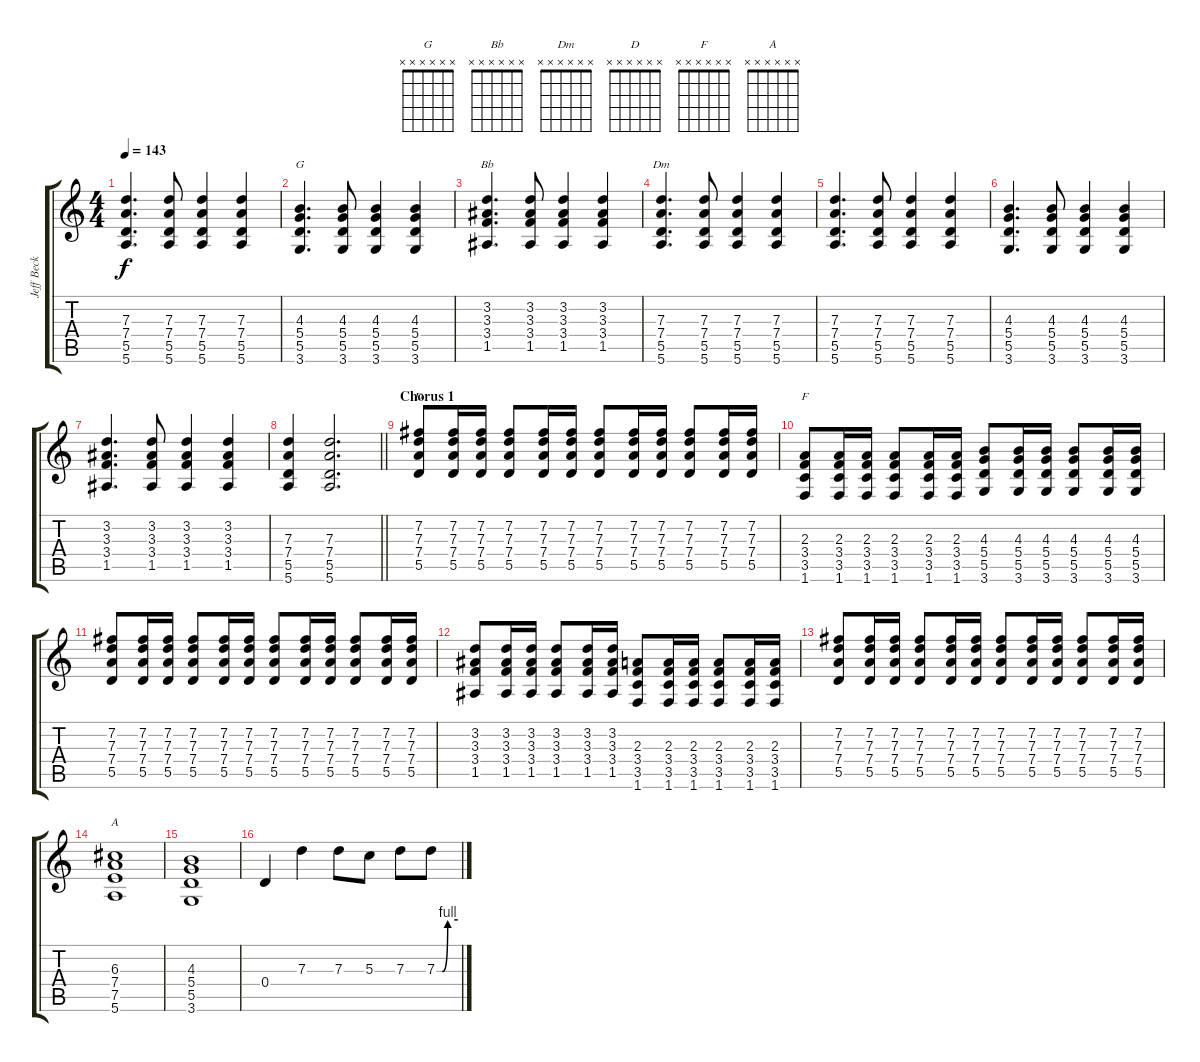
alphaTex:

\track ("Jeff Beck" "Jeff Beck") {instrument overdrivenguitar}
\staff {score tabs}
\tuning (E4 B3 G3 D3 A2 E2) {hide}
\chord ("G" x x x x x x)
\chord ("Bb" x x x x x x)
\chord ("Dm" x x x x x x)
\chord ("D" x x x x x x)
\chord ("F" x x x x x x)
\chord ("A" x x x x x x)
\ts (4 4)
\tempo 143
\clef g2
\ks c
(7.3 7.4 5.5 5.6).4{d dy f} (7.3 7.4 5.5 5.6).8 (7.3 7.4 5.5 5.6).4 (7.3 7.4 5.5 5.6).4 |
(4.3 5.4 5.5 3.6).4{d ch "G"} (4.3 5.4 5.5 3.6).8 (4.3 5.4 5.5 3.6).4 (4.3 5.4 5.5 3.6).4 |
(3.2 3.3 3.4 1.5).4{d ch "Bb"} (3.2 3.3 3.4 1.5).8 (3.2 3.3 3.4 1.5).4 (3.2 3.3 3.4 1.5).4 |
(7.3 7.4 5.5 5.6).4{d ch "Dm"} (7.3 7.4 5.5 5.6).8 (7.3 7.4 5.5 5.6).4 (7.3 7.4 5.5 5.6).4 |
(7.3 7.4 5.5 5.6).4{d} (7.3 7.4 5.5 5.6).8 (7.3 7.4 5.5 5.6).4 (7.3 7.4 5.5 5.6).4 |
(4.3 5.4 5.5 3.6).4{d} (4.3 5.4 5.5 3.6).8 (4.3 5.4 5.5 3.6).4 (4.3 5.4 5.5 3.6).4 |
(3.2 3.3 3.4 1.5).4{d} (3.2 3.3 3.4 1.5).8 (3.2 3.3 3.4 1.5).4 (3.2 3.3 3.4 1.5).4 |
\barLineRight lightlight
(7.3 7.4 5.5 5.6).4 (7.3 7.4 5.5 5.6).2{d} |
\section ("" "Chorus 1")
(7.2 7.3 7.4 5.5).8{ch "D"} (7.2 7.3 7.4 5.5).16 (7.2 7.3 7.4 5.5).16 (7.2 7.3 7.4 5.5).8 (7.2 7.3 7.4 5.5).16 (7.2 7.3 7.4 5.5).16 (7.2 7.3 7.4 5.5).8 (7.2 7.3 7.4 5.5).16 (7.2 7.3 7.4 5.5).16 (7.2 7.3 7.4 5.5).8 (7.2 7.3 7.4 5.5).16 (7.2 7.3 7.4 5.5).16 |
(2.3 3.4 3.5 1.6).8{ch "F"} (2.3 3.4 3.5 1.6).16 (2.3 3.4 3.5 1.6).16 (2.3 3.4 3.5 1.6).8 (2.3 3.4 3.5 1.6).16 (2.3 3.4 3.5 1.6).16 (4.3 5.4 5.5 3.6).8 (4.3 5.4 5.5 3.6).16 (4.3 5.4 5.5 3.6).16 (4.3 5.4 5.5 3.6).8 (4.3 5.4 5.5 3.6).16 (4.3 5.4 5.5 3.6).16 |
(7.2 7.3 7.4 5.5).8 (7.2 7.3 7.4 5.5).16 (7.2 7.3 7.4 5.5).16 (7.2 7.3 7.4 5.5).8 (7.2 7.3 7.4 5.5).16 (7.2 7.3 7.4 5.5).16 (7.2 7.3 7.4 5.5).8 (7.2 7.3 7.4 5.5).16 (7.2 7.3 7.4 5.5).16 (7.2 7.3 7.4 5.5).8 (7.2 7.3 7.4 5.5).16 (7.2 7.3 7.4 5.5).16 |
(3.2 3.3 3.4 1.5).8 (3.2 3.3 3.4 1.5).16 (3.2 3.3 3.4 1.5).16 (3.2 3.3 3.4 1.5).8 (3.2 3.3 3.4 1.5).16 (3.2 3.3 3.4 1.5).16 (2.3 3.4 3.5 1.6).8 (2.3 3.4 3.5 1.6).16 (2.3 3.4 3.5 1.6).16 (2.3 3.4 3.5 1.6).8 (2.3 3.4 3.5 1.6).16 (2.3 3.4 3.5 1.6).16 |
(7.2 7.3 7.4 5.5).8 (7.2 7.3 7.4 5.5).16 (7.2 7.3 7.4 5.5).16 (7.2 7.3 7.4 5.5).8 (7.2 7.3 7.4 5.5).16 (7.2 7.3 7.4 5.5).16 (7.2 7.3 7.4 5.5).8 (7.2 7.3 7.4 5.5).16 (7.2 7.3 7.4 5.5).16 (7.2 7.3 7.4 5.5).8 (7.2 7.3 7.4 5.5).16 (7.2 7.3 7.4 5.5).16 |
(6.3 7.4 7.5 5.6).1{ch "A"} |
(4.3 5.4 5.5 3.6).1 |
0.4.4{volume 13 instrument overdrivenguitar} 7.3.4 7.3.8 5.3.8 7.3.8 7.3{be (custom 0 0 15 0 31 4 60 4)}.8
